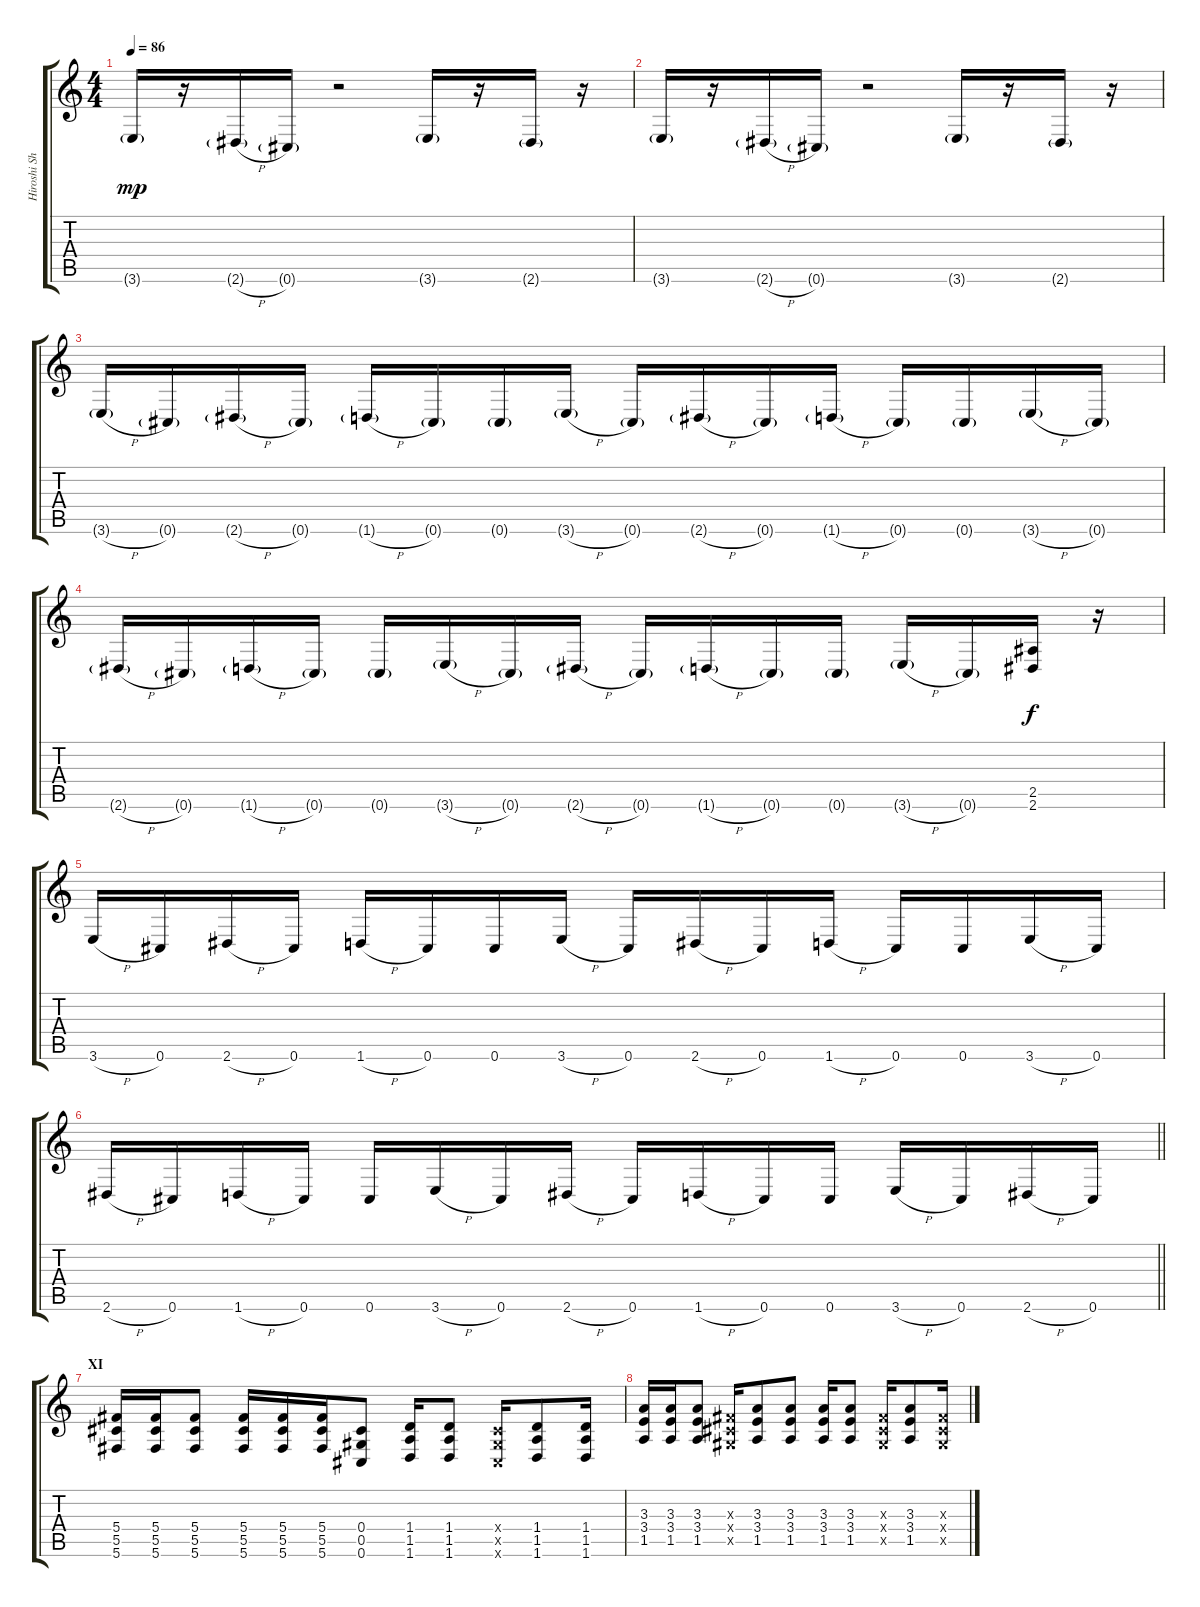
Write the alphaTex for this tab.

\track ("Hiroshi Shibasaki" "Hiroshi Sh") {instrument overdrivenguitar}
\staff {score tabs}
\tuning (Eb4 Bb3 Gb3 Db3 Ab2 Db2) {hide}
\ts (4 4)
\tempo 86
\clef g2
\ks c
3.6{g}.16{dy mp} r.16 2.6{h g}.16 0.6{g}.16 r.2 3.6{g}.16 r.16 2.6{g}.16 r.16 |
3.6{g}.16 r.16 2.6{h g}.16 0.6{g}.16 r.2 3.6{g}.16 r.16 2.6{g}.16 r.16 |
3.6{h g}.16 0.6{g}.16 2.6{h g}.16 0.6{g}.16 1.6{h g}.16 0.6{g}.16 0.6{g}.16 3.6{h g}.16 0.6{g}.16 2.6{h g}.16 0.6{g}.16 1.6{h g}.16 0.6{g}.16 0.6{g}.16 3.6{h g}.16 0.6{g}.16 |
2.6{h g}.16 0.6{g}.16 1.6{h g}.16 0.6{g}.16 0.6{g}.16 3.6{h g}.16 0.6{g}.16 2.6{h g}.16 0.6{g}.16 1.6{h g}.16 0.6{g}.16 0.6{g}.16 3.6{h g}.16 0.6{g}.16 (2.5 2.6).16{dy f} r.16 |
3.6{h}.16 0.6.16 2.6{h}.16 0.6.16 1.6{h}.16 0.6.16 0.6.16 3.6{h}.16 0.6.16 2.6{h}.16 0.6.16 1.6{h}.16 0.6.16 0.6.16 3.6{h}.16 0.6.16 |
\barLineRight lightlight
2.6{h}.16 0.6.16 1.6{h}.16 0.6.16 0.6.16 3.6{h}.16 0.6.16 2.6{h}.16 0.6.16 1.6{h}.16 0.6.16 0.6.16 3.6{h}.16 0.6.16 2.6{h}.16 0.6.16 |
\section ("" "XI")
(5.4 5.5 5.6).16 (5.4 5.5 5.6).16 (5.4 5.5 5.6).8 (5.4 5.5 5.6).16 (5.4 5.5 5.6).16 (5.4 5.5 5.6).16 (0.4 0.5 0.6).8 (1.4 1.5 1.6).16 (1.4 1.5 1.6).8 (0.4{x} 0.5{x} 0.6{x}).16 (1.4 1.5 1.6).8 (1.4 1.5 1.6).16 |
(3.3 3.4 1.5).16 (3.3 3.4 1.5).16 (3.3 3.4 1.5).8 (0.3{x} 0.4{x} 0.5{x}).16 (3.3 3.4 1.5).8 (3.3 3.4 1.5).8 (3.3 3.4 1.5).16 (3.3 3.4 1.5).8 (0.3{x} 0.4{x} 0.5{x}).16 (3.3 3.4 1.5).8 (0.3{x} 0.4{x} 0.5{x}).16
